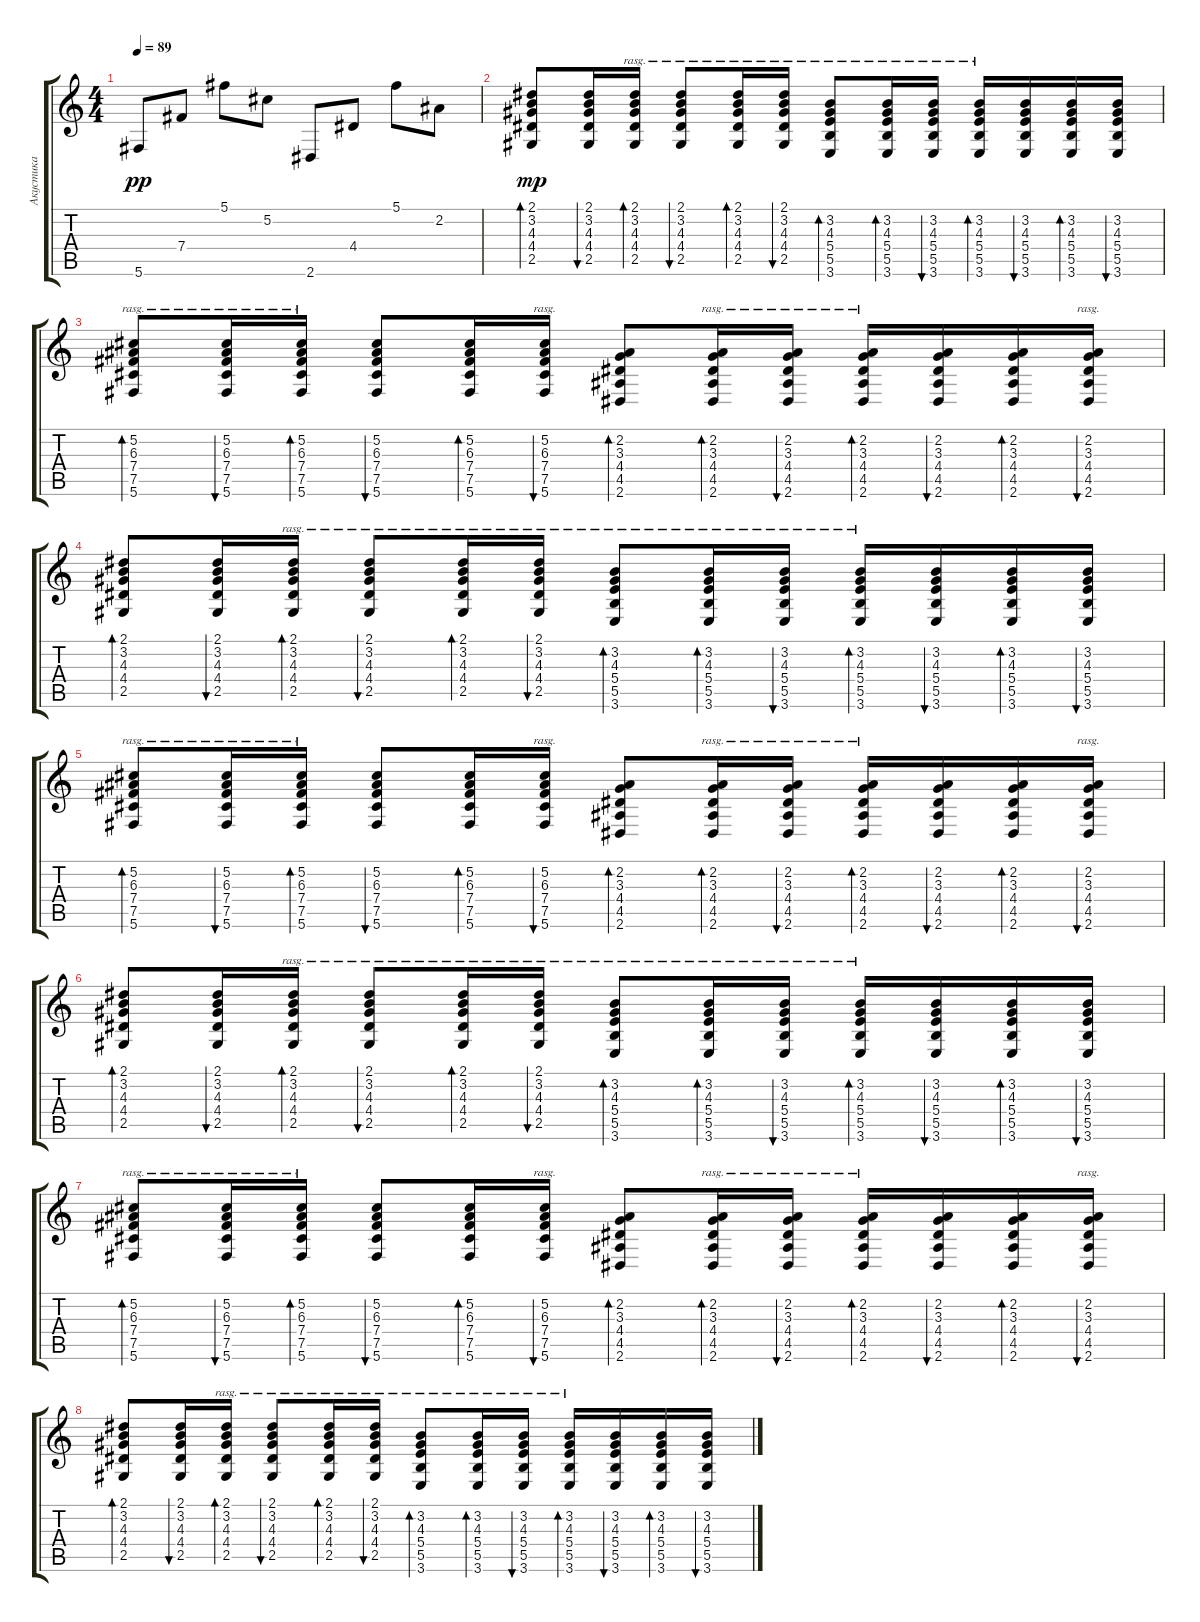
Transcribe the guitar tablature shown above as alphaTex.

\track ("Акустика" "Акустика") {instrument acousticguitarsteel}
\staff {score tabs}
\tuning (Db4 Ab3 E3 B2 Gb2 Db2) {hide}
\ts (4 4)
\tempo 89
\clef g2
\ks c
5.6.8{dy pp} 7.4.8 5.1.8 5.2.8 2.6.8 4.4.8 5.1.8 2.2.8 |
(2.1 3.2 4.3 4.4 2.5).8{bd 60 dy mp} (2.1 3.2 4.3 4.4 2.5).16{bu 30} (2.1 3.2 4.3 4.4 2.5).16{bd 30 rasg ii} (2.1 3.2 4.3 4.4 2.5).8{bu 60 rasg ii} (2.1 3.2 4.3 4.4 2.5).16{bd 30 rasg ii} (2.1 3.2 4.3 4.4 2.5).16{bu 30 rasg ii} (3.2 4.3 5.4 5.5 3.6).8{bd 30 rasg ii} (3.2 4.3 5.4 5.5 3.6).16{bd 30 rasg ii} (3.2 4.3 5.4 5.5 3.6).16{bu 30 rasg ii} (3.2 4.3 5.4 5.5 3.6).16{bd 30 rasg ii} (3.2 4.3 5.4 5.5 3.6).16{bu 30} (3.2 4.3 5.4 5.5 3.6).16{bd 30} (3.2 4.3 5.4 5.5 3.6).16{bu 30} |
(5.2 6.3 7.4 7.5 5.6).8{bd 30 rasg ii} (5.2 6.3 7.4 7.5 5.6).16{bu 30 rasg ii} (5.2 6.3 7.4 7.5 5.6).16{bd 30 rasg ii} (5.2 6.3 7.4 7.5 5.6).8{bu 30} (5.2 6.3 7.4 7.5 5.6).16{bd 30} (5.2 6.3 7.4 7.5 5.6).16{bu 30 rasg ii} (2.2 3.3 4.4 4.5 2.6).8{bd 30} (2.2 3.3 4.4 4.5 2.6).16{bd 30 rasg ii} (2.2 3.3 4.4 4.5 2.6).16{bu 30 rasg ii} (2.2 3.3 4.4 4.5 2.6).16{bd 30 rasg ii} (2.2 3.3 4.4 4.5 2.6).16{bu 60} (2.2 3.3 4.4 4.5 2.6).16{bd 60} (2.2 3.3 4.4 4.5 2.6).16{bu 30 rasg ii} |
(2.1 3.2 4.3 4.4 2.5).8{bd 60} (2.1 3.2 4.3 4.4 2.5).16{bu 30} (2.1 3.2 4.3 4.4 2.5).16{bd 30 rasg ii} (2.1 3.2 4.3 4.4 2.5).8{bu 60 rasg ii} (2.1 3.2 4.3 4.4 2.5).16{bd 30 rasg ii} (2.1 3.2 4.3 4.4 2.5).16{bu 30 rasg ii} (3.2 4.3 5.4 5.5 3.6).8{bd 30 rasg ii} (3.2 4.3 5.4 5.5 3.6).16{bd 30 rasg ii} (3.2 4.3 5.4 5.5 3.6).16{bu 30 rasg ii} (3.2 4.3 5.4 5.5 3.6).16{bd 30 rasg ii} (3.2 4.3 5.4 5.5 3.6).16{bu 30} (3.2 4.3 5.4 5.5 3.6).16{bd 30} (3.2 4.3 5.4 5.5 3.6).16{bu 30} |
(5.2 6.3 7.4 7.5 5.6).8{bd 30 rasg ii} (5.2 6.3 7.4 7.5 5.6).16{bu 30 rasg ii} (5.2 6.3 7.4 7.5 5.6).16{bd 30 rasg ii} (5.2 6.3 7.4 7.5 5.6).8{bu 30} (5.2 6.3 7.4 7.5 5.6).16{bd 30} (5.2 6.3 7.4 7.5 5.6).16{bu 30 rasg ii} (2.2 3.3 4.4 4.5 2.6).8{bd 30} (2.2 3.3 4.4 4.5 2.6).16{bd 30 rasg ii} (2.2 3.3 4.4 4.5 2.6).16{bu 30 rasg ii} (2.2 3.3 4.4 4.5 2.6).16{bd 30 rasg ii} (2.2 3.3 4.4 4.5 2.6).16{bu 60} (2.2 3.3 4.4 4.5 2.6).16{bd 60} (2.2 3.3 4.4 4.5 2.6).16{bu 30 rasg ii} |
(2.1 3.2 4.3 4.4 2.5).8{bd 60} (2.1 3.2 4.3 4.4 2.5).16{bu 30} (2.1 3.2 4.3 4.4 2.5).16{bd 30 rasg ii} (2.1 3.2 4.3 4.4 2.5).8{bu 60 rasg ii} (2.1 3.2 4.3 4.4 2.5).16{bd 30 rasg ii} (2.1 3.2 4.3 4.4 2.5).16{bu 30 rasg ii} (3.2 4.3 5.4 5.5 3.6).8{bd 30 rasg ii} (3.2 4.3 5.4 5.5 3.6).16{bd 30 rasg ii} (3.2 4.3 5.4 5.5 3.6).16{bu 30 rasg ii} (3.2 4.3 5.4 5.5 3.6).16{bd 30 rasg ii} (3.2 4.3 5.4 5.5 3.6).16{bu 30} (3.2 4.3 5.4 5.5 3.6).16{bd 30} (3.2 4.3 5.4 5.5 3.6).16{bu 30} |
(5.2 6.3 7.4 7.5 5.6).8{bd 30 rasg ii} (5.2 6.3 7.4 7.5 5.6).16{bu 30 rasg ii} (5.2 6.3 7.4 7.5 5.6).16{bd 30 rasg ii} (5.2 6.3 7.4 7.5 5.6).8{bu 30} (5.2 6.3 7.4 7.5 5.6).16{bd 30} (5.2 6.3 7.4 7.5 5.6).16{bu 30 rasg ii} (2.2 3.3 4.4 4.5 2.6).8{bd 30} (2.2 3.3 4.4 4.5 2.6).16{bd 30 rasg ii} (2.2 3.3 4.4 4.5 2.6).16{bu 30 rasg ii} (2.2 3.3 4.4 4.5 2.6).16{bd 30 rasg ii} (2.2 3.3 4.4 4.5 2.6).16{bu 60} (2.2 3.3 4.4 4.5 2.6).16{bd 60} (2.2 3.3 4.4 4.5 2.6).16{bu 30 rasg ii} |
(2.1 3.2 4.3 4.4 2.5).8{bd 60} (2.1 3.2 4.3 4.4 2.5).16{bu 30} (2.1 3.2 4.3 4.4 2.5).16{bd 30 rasg ii} (2.1 3.2 4.3 4.4 2.5).8{bu 60 rasg ii} (2.1 3.2 4.3 4.4 2.5).16{bd 30 rasg ii} (2.1 3.2 4.3 4.4 2.5).16{bu 30 rasg ii} (3.2 4.3 5.4 5.5 3.6).8{bd 30 rasg ii} (3.2 4.3 5.4 5.5 3.6).16{bd 30 rasg ii} (3.2 4.3 5.4 5.5 3.6).16{bu 30 rasg ii} (3.2 4.3 5.4 5.5 3.6).16{bd 30 rasg ii} (3.2 4.3 5.4 5.5 3.6).16{bu 30} (3.2 4.3 5.4 5.5 3.6).16{bd 30} (3.2 4.3 5.4 5.5 3.6).16{bu 30}
